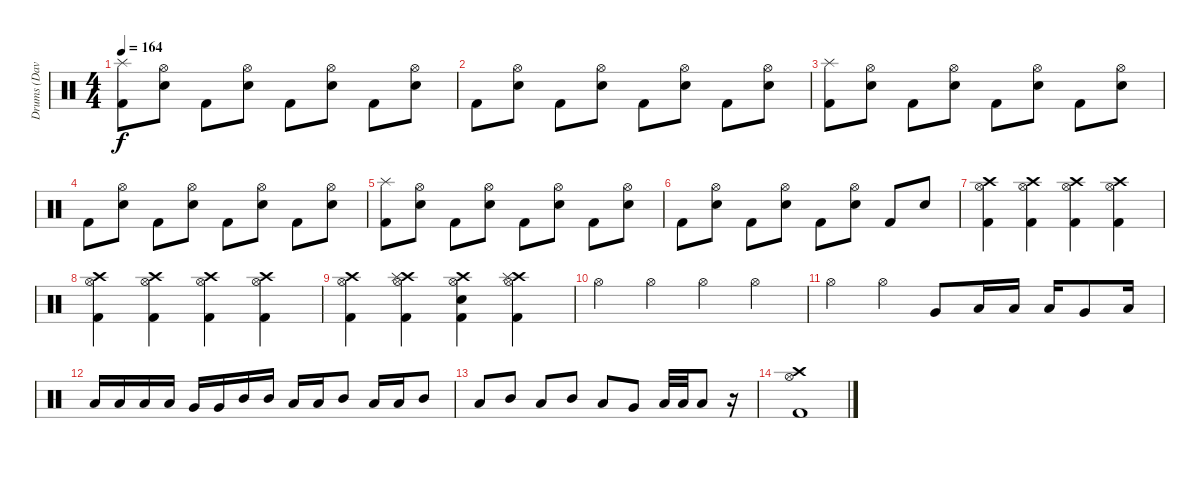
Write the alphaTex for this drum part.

\track ("Drums (Dave)" "Drums (Dav") {instrument percussion}
\staff {score}
\articulation defaults
\ts (4 4)
\tempo 164
\clef neutral
\ks c
("Kick (hit) 2" "Splash (hit)").8{dy f} ("Snare (hit) 2" "Hi-Hat (open)").8 "Kick (hit) 2".8 ("Snare (hit) 2" "Hi-Hat (open)").8 "Kick (hit) 2".8 ("Snare (hit) 2" "Hi-Hat (open)").8 "Kick (hit) 2".8 ("Snare (hit) 2" "Hi-Hat (open)").8 |
"Kick (hit) 2".8 ("Snare (hit) 2" "Hi-Hat (open)").8 "Kick (hit) 2".8 ("Snare (hit) 2" "Hi-Hat (open)").8 "Kick (hit) 2".8 ("Snare (hit) 2" "Hi-Hat (open)").8 "Kick (hit) 2".8 ("Snare (hit) 2" "Hi-Hat (open)").8 |
("Kick (hit) 2" "Splash (hit)").8 ("Snare (hit) 2" "Hi-Hat (open)").8 "Kick (hit) 2".8 ("Snare (hit) 2" "Hi-Hat (open)").8 "Kick (hit) 2".8 ("Snare (hit) 2" "Hi-Hat (open)").8 "Kick (hit) 2".8 ("Snare (hit) 2" "Hi-Hat (open)").8 |
"Kick (hit) 2".8 ("Snare (hit) 2" "Hi-Hat (open)").8 "Kick (hit) 2".8 ("Snare (hit) 2" "Hi-Hat (open)").8 "Kick (hit) 2".8 ("Snare (hit) 2" "Hi-Hat (open)").8 "Kick (hit) 2".8 ("Snare (hit) 2" "Hi-Hat (open)").8 |
("Kick (hit) 2" "Splash (hit)").8 ("Snare (hit) 2" "Hi-Hat (open)").8 "Kick (hit) 2".8 ("Snare (hit) 2" "Hi-Hat (open)").8 "Kick (hit) 2".8 ("Snare (hit) 2" "Hi-Hat (open)").8 "Kick (hit) 2".8 ("Snare (hit) 2" "Hi-Hat (open)").8 |
"Kick (hit) 2".8 ("Snare (hit) 2" "Hi-Hat (open)").8 "Kick (hit) 2".8 ("Snare (hit) 2" "Hi-Hat (open)").8 "Kick (hit) 2".8 ("Snare (hit) 2" "Hi-Hat (open)").8 "Kick (hit) 2".8 "Snare (hit) 2".8 |
("Kick (hit) 2" "Hi-Hat (open)" "Crash high (hit)").4 ("Hi-Hat (open)" "Kick (hit) 2" "Crash high (hit)").4 ("Hi-Hat (open)" "Kick (hit) 2" "Crash high (hit)").4 ("Hi-Hat (open)" "Kick (hit) 2" "Crash high (hit)").4 |
("Hi-Hat (open)" "Kick (hit) 2" "Crash high (hit)").4 ("Hi-Hat (open)" "Kick (hit) 2" "Crash high (hit)").4 ("Hi-Hat (open)" "Kick (hit) 2" "Crash high (hit)").4 ("Hi-Hat (open)" "Kick (hit) 2" "Crash high (hit)").4 |
("Crash high (hit)" "Kick (hit) 2" "Hi-Hat (open)").4 ("Hi-Hat (open)" "Crash high (hit)" "Splash (hit)" "Kick (hit) 2").4 ("Hi-Hat (open)" "Crash high (hit)" "Kick (hit) 2" "Snare (hit) 2").4 ("Hi-Hat (open)" "Crash high (hit)" "Splash (hit)" "Kick (hit) 2").4 |
"Hi-Hat (open)".4 "Hi-Hat (open)".4 "Hi-Hat (open)".4 "Hi-Hat (open)".4 |
"Hi-Hat (open)".4 "Hi-Hat (open)".4 "Very Low Tom (hit)".8 "Low Tom (hit)".16 "Low Tom (hit)".16 "Low Tom (hit)".16 "Very Low Tom (hit)".8 "Low Tom (hit)".16 |
"Low Tom (hit)".16 "Low Tom (hit)".16 "Low Tom (hit)".16 "Low Tom (hit)".16 "Very Low Tom (hit)".16 "Very Low Tom (hit)".16 "Mid Tom (hit)".16 "Mid Tom (hit)".16 "Low Tom (hit)".16 "Low Tom (hit)".16 "Mid Tom (hit)".8 "Low Tom (hit)".16 "Low Tom (hit)".16 "Mid Tom (hit)".8 |
"Low Tom (hit)".8 "Mid Tom (hit)".8 "Low Tom (hit)".8 "Mid Tom (hit)".8 "Low Tom (hit)".8 "Very Low Tom (hit)".8 "Low Tom (hit)".32 "Low Tom (hit)".32 "Low Tom (hit)".8 r.16 |
("Hi-Hat (open)" "Crash high (hit)" "Kick (hit) 2").1
